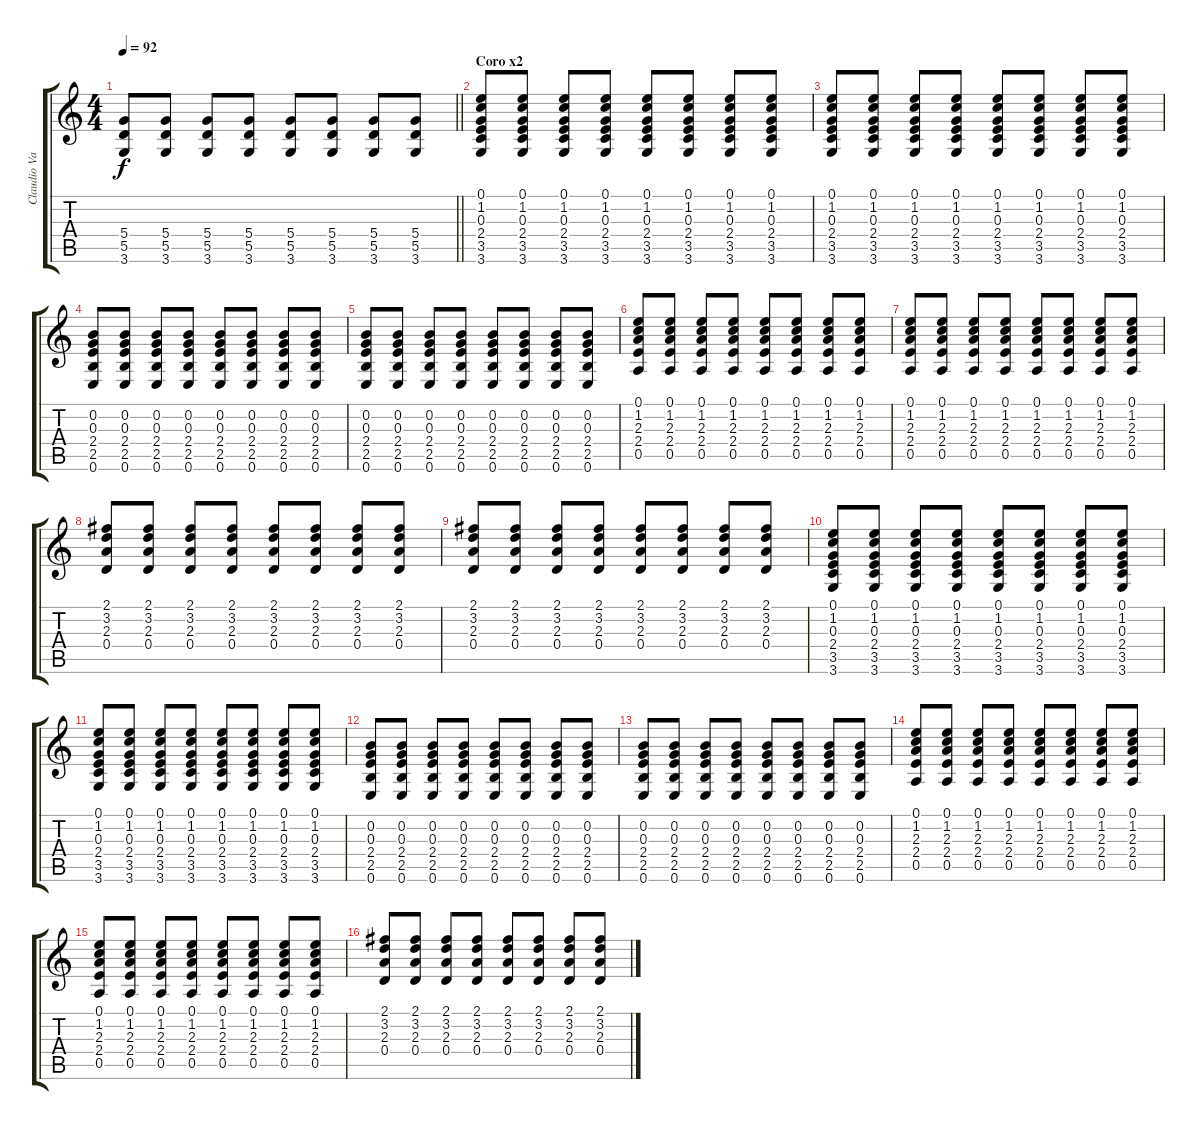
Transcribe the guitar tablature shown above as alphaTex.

\track ("Claudio Valenzuela" "Claudio Va") {instrument electricguitarjazz}
\staff {score tabs}
\tuning (E4 B3 G3 D3 A2 E2) {hide}
\ts (4 4)
\tempo 92
\clef g2
\barLineRight lightlight
\ks c
(5.4 5.5 3.6).8{dy f} (5.4 5.5 3.6).8 (5.4 5.5 3.6).8 (5.4 5.5 3.6).8 (5.4 5.5 3.6).8 (5.4 5.5 3.6).8 (5.4 5.5 3.6).8 (5.4 5.5 3.6).8 |
\section ("" "Coro x2")
(0.1 1.2 0.3 2.4 3.5 3.6).8{instrument electricguitarjazz} (0.1 1.2 0.3 2.4 3.5 3.6).8 (0.1 1.2 0.3 2.4 3.5 3.6).8 (0.1 1.2 0.3 2.4 3.5 3.6).8 (0.1 1.2 0.3 2.4 3.5 3.6).8 (0.1 1.2 0.3 2.4 3.5 3.6).8 (0.1 1.2 0.3 2.4 3.5 3.6).8 (0.1 1.2 0.3 2.4 3.5 3.6).8 |
(0.1 1.2 0.3 2.4 3.5 3.6).8 (0.1 1.2 0.3 2.4 3.5 3.6).8 (0.1 1.2 0.3 2.4 3.5 3.6).8 (0.1 1.2 0.3 2.4 3.5 3.6).8 (0.1 1.2 0.3 2.4 3.5 3.6).8 (0.1 1.2 0.3 2.4 3.5 3.6).8 (0.1 1.2 0.3 2.4 3.5 3.6).8 (0.1 1.2 0.3 2.4 3.5 3.6).8 |
(0.2 0.3 2.4 2.5 0.6).8 (0.2 0.3 2.4 2.5 0.6).8 (0.2 0.3 2.4 2.5 0.6).8 (0.2 0.3 2.4 2.5 0.6).8 (0.2 0.3 2.4 2.5 0.6).8 (0.2 0.3 2.4 2.5 0.6).8 (0.2 0.3 2.4 2.5 0.6).8 (0.2 0.3 2.4 2.5 0.6).8 |
(0.2 0.3 2.4 2.5 0.6).8 (0.2 0.3 2.4 2.5 0.6).8 (0.2 0.3 2.4 2.5 0.6).8 (0.2 0.3 2.4 2.5 0.6).8 (0.2 0.3 2.4 2.5 0.6).8 (0.2 0.3 2.4 2.5 0.6).8 (0.2 0.3 2.4 2.5 0.6).8 (0.2 0.3 2.4 2.5 0.6).8 |
(0.1 1.2 2.3 2.4 0.5).8 (0.1 1.2 2.3 2.4 0.5).8 (0.1 1.2 2.3 2.4 0.5).8 (0.1 1.2 2.3 2.4 0.5).8 (0.1 1.2 2.3 2.4 0.5).8 (0.1 1.2 2.3 2.4 0.5).8 (0.1 1.2 2.3 2.4 0.5).8 (0.1 1.2 2.3 2.4 0.5).8 |
(0.1 1.2 2.3 2.4 0.5).8 (0.1 1.2 2.3 2.4 0.5).8 (0.1 1.2 2.3 2.4 0.5).8 (0.1 1.2 2.3 2.4 0.5).8 (0.1 1.2 2.3 2.4 0.5).8 (0.1 1.2 2.3 2.4 0.5).8 (0.1 1.2 2.3 2.4 0.5).8 (0.1 1.2 2.3 2.4 0.5).8 |
(2.1 3.2 2.3 0.4).8 (2.1 3.2 2.3 0.4).8 (2.1 3.2 2.3 0.4).8 (2.1 3.2 2.3 0.4).8 (2.1 3.2 2.3 0.4).8 (2.1 3.2 2.3 0.4).8 (2.1 3.2 2.3 0.4).8 (2.1 3.2 2.3 0.4).8 |
(2.1 3.2 2.3 0.4).8 (2.1 3.2 2.3 0.4).8 (2.1 3.2 2.3 0.4).8 (2.1 3.2 2.3 0.4).8 (2.1 3.2 2.3 0.4).8 (2.1 3.2 2.3 0.4).8 (2.1 3.2 2.3 0.4).8 (2.1 3.2 2.3 0.4).8 |
(0.1 1.2 0.3 2.4 3.5 3.6).8 (0.1 1.2 0.3 2.4 3.5 3.6).8 (0.1 1.2 0.3 2.4 3.5 3.6).8 (0.1 1.2 0.3 2.4 3.5 3.6).8 (0.1 1.2 0.3 2.4 3.5 3.6).8 (0.1 1.2 0.3 2.4 3.5 3.6).8 (0.1 1.2 0.3 2.4 3.5 3.6).8 (0.1 1.2 0.3 2.4 3.5 3.6).8 |
(0.1 1.2 0.3 2.4 3.5 3.6).8 (0.1 1.2 0.3 2.4 3.5 3.6).8 (0.1 1.2 0.3 2.4 3.5 3.6).8 (0.1 1.2 0.3 2.4 3.5 3.6).8 (0.1 1.2 0.3 2.4 3.5 3.6).8 (0.1 1.2 0.3 2.4 3.5 3.6).8 (0.1 1.2 0.3 2.4 3.5 3.6).8 (0.1 1.2 0.3 2.4 3.5 3.6).8 |
(0.2 0.3 2.4 2.5 0.6).8 (0.2 0.3 2.4 2.5 0.6).8 (0.2 0.3 2.4 2.5 0.6).8 (0.2 0.3 2.4 2.5 0.6).8 (0.2 0.3 2.4 2.5 0.6).8 (0.2 0.3 2.4 2.5 0.6).8 (0.2 0.3 2.4 2.5 0.6).8 (0.2 0.3 2.4 2.5 0.6).8 |
(0.2 0.3 2.4 2.5 0.6).8 (0.2 0.3 2.4 2.5 0.6).8 (0.2 0.3 2.4 2.5 0.6).8 (0.2 0.3 2.4 2.5 0.6).8 (0.2 0.3 2.4 2.5 0.6).8 (0.2 0.3 2.4 2.5 0.6).8 (0.2 0.3 2.4 2.5 0.6).8 (0.2 0.3 2.4 2.5 0.6).8 |
(0.1 1.2 2.3 2.4 0.5).8 (0.1 1.2 2.3 2.4 0.5).8 (0.1 1.2 2.3 2.4 0.5).8 (0.1 1.2 2.3 2.4 0.5).8 (0.1 1.2 2.3 2.4 0.5).8 (0.1 1.2 2.3 2.4 0.5).8 (0.1 1.2 2.3 2.4 0.5).8 (0.1 1.2 2.3 2.4 0.5).8 |
(0.1 1.2 2.3 2.4 0.5).8 (0.1 1.2 2.3 2.4 0.5).8 (0.1 1.2 2.3 2.4 0.5).8 (0.1 1.2 2.3 2.4 0.5).8 (0.1 1.2 2.3 2.4 0.5).8 (0.1 1.2 2.3 2.4 0.5).8 (0.1 1.2 2.3 2.4 0.5).8 (0.1 1.2 2.3 2.4 0.5).8 |
(2.1 3.2 2.3 0.4).8 (2.1 3.2 2.3 0.4).8 (2.1 3.2 2.3 0.4).8 (2.1 3.2 2.3 0.4).8 (2.1 3.2 2.3 0.4).8 (2.1 3.2 2.3 0.4).8 (2.1 3.2 2.3 0.4).8 (2.1 3.2 2.3 0.4).8
